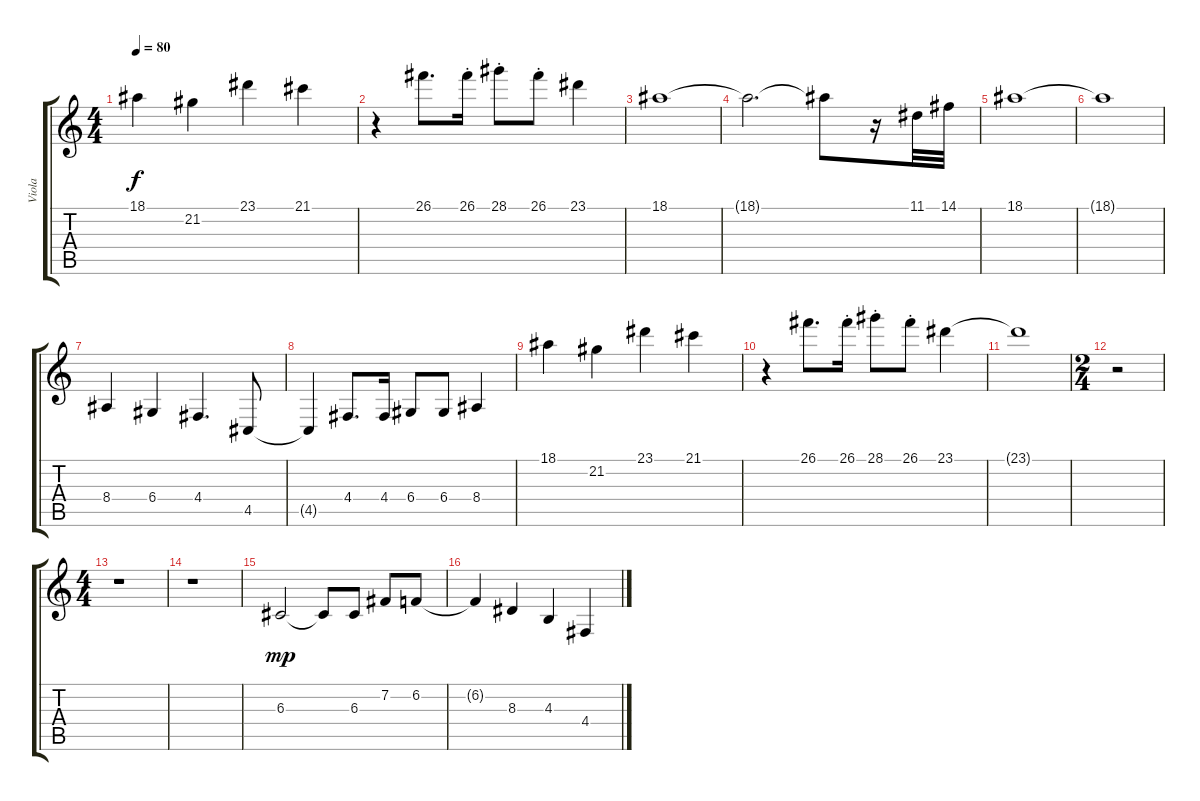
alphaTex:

\track ("Viola" "Viola") {instrument stringensemble1}
\staff {score tabs}
\tuning (E4 B3 G3 D3 A2 E2) {hide}
\ts (4 4)
\tempo 80
\clef g2
\ks c
18.1.4{dy f} 21.2.4 23.1.4 21.1.4 |
r.4 26.1.8{d} 26.1{st}.16 28.1{st}.8 26.1{st}.8 23.1.4 |
18.1.1 |
18.1{t}.2{d} 18.1{t}.8 r.16 11.1.32 14.1.32 |
18.1.1 |
18.1{t}.1 |
8.4.4 6.4.4 4.4.4{d} 4.5.8 |
4.5{t}.4 4.4.8{d} 4.4.16 6.4.8 6.4.8 8.4.4 |
18.1.4 21.2.4 23.1.4 21.1.4 |
r.4 26.1.8{d} 26.1{st}.16 28.1{st}.8 26.1{st}.8 23.1.4 |
23.1{t}.1 |
\ts (2 4)
r.2 |
\ts (4 4)
r.1 |
r.1{volume 0} |
6.3.2{dy mp volume 9} 6.3{t}.8 6.3.8 7.2.8 6.2.8 |
6.2{t}.4 8.3.4 4.3.4 4.4.4
